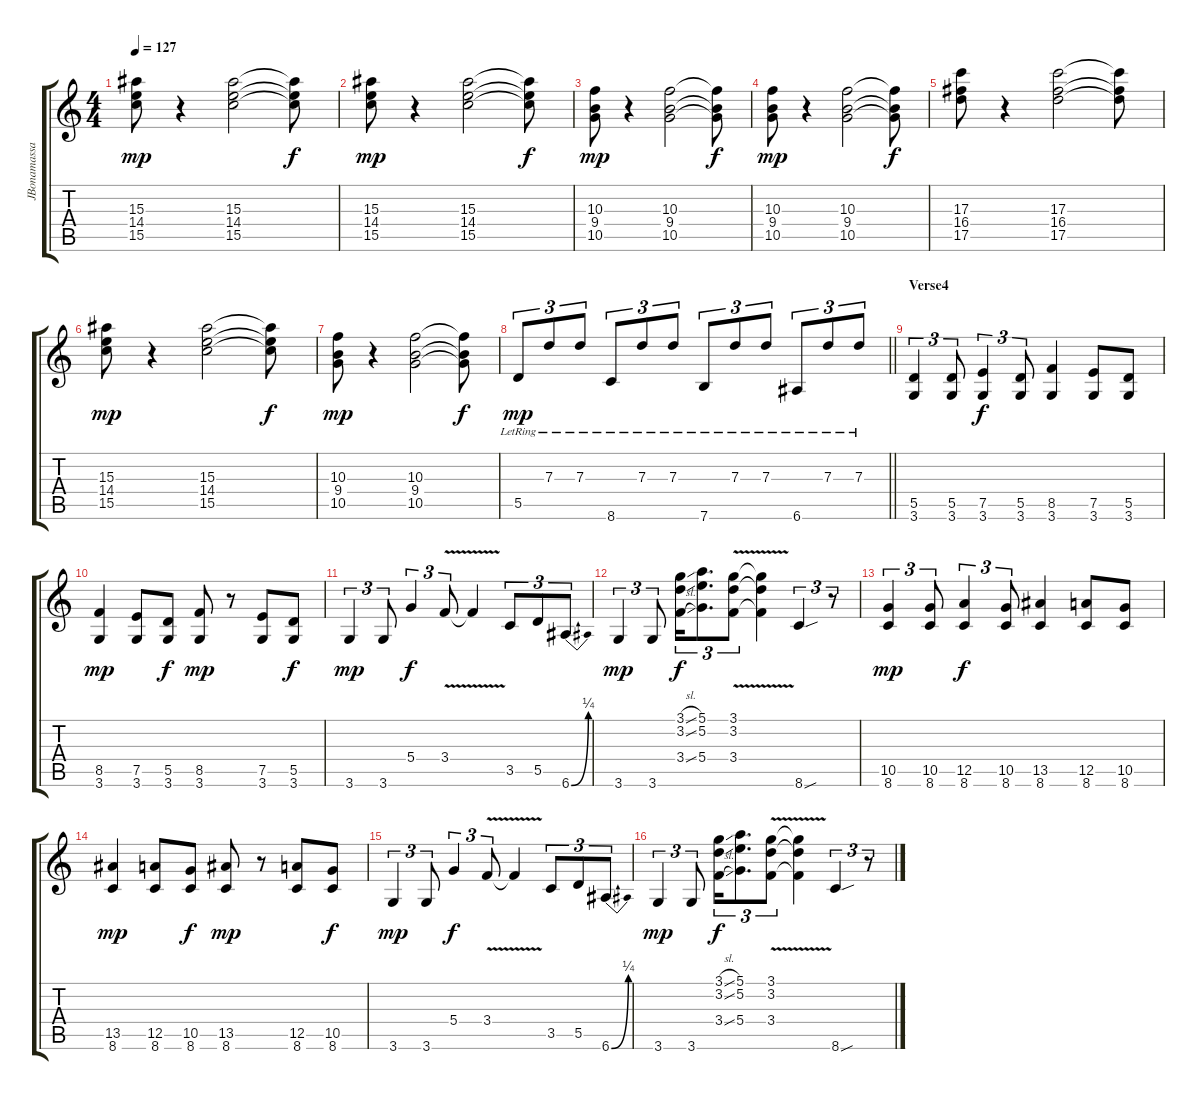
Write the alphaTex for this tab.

\track ("JBonamassa Rythm" "JBonamassa") {instrument overdrivenguitar}
\staff {score tabs}
\tuning (E4 B3 G3 D3 A2 E2) {hide}
\ts (4 4)
\tempo 127
\clef g2
\ks c
(15.3 14.4 15.5).8{dy mp instrument overdrivenguitar} r.4 (15.3 14.4 15.5).2 (15.3{t} 14.4{t} 15.5{t}).8{dy f} |
(15.3 14.4 15.5).8{dy mp} r.4 (15.3 14.4 15.5).2 (15.3{t} 14.4{t} 15.5{t}).8{dy f} |
(10.3 9.4 10.5).8{dy mp} r.4 (10.3 9.4 10.5).2 (10.3{t} 9.4{t} 10.5{t}).8{dy f} |
(10.3 9.4 10.5).8{dy mp} r.4 (10.3 9.4 10.5).2 (10.3{t} 9.4{t} 10.5{t}).8{dy f} |
(17.3 16.4 17.5).8 r.4 (17.3 16.4 17.5).2 (17.3{t} 16.4{t} 17.5{t}).8 |
(15.3 14.4 15.5).8{dy mp} r.4 (15.3 14.4 15.5).2 (15.3{t} 14.4{t} 15.5{t}).8{dy f} |
(10.3 9.4 10.5).8{dy mp} r.4 (10.3 9.4 10.5).2 (10.3{t} 9.4{t} 10.5{t}).8{dy f} |
\barLineRight lightlight
5.5{lr}.8{tu (3 2) dy mp instrument overdrivenguitar} 7.3{lr}.8{tu (3 2)} 7.3{lr}.8{tu (3 2)} 8.6{lr}.8{tu (3 2)} 7.3{lr}.8{tu (3 2)} 7.3{lr}.8{tu (3 2)} 7.6{lr}.8{tu (3 2)} 7.3{lr}.8{tu (3 2)} 7.3{lr}.8{tu (3 2)} 6.6{lr}.8{tu (3 2)} 7.3{lr}.8{tu (3 2)} 7.3{lr}.8{tu (3 2)} |
\section ("" "Verse4")
(5.5 3.6).4{tu (3 2)} (5.5 3.6).8{tu (3 2)} (7.5 3.6).4{tu (3 2) dy f} (5.5 3.6).8{tu (3 2)} (8.5 3.6).4 (7.5 3.6).8 (5.5 3.6).8 |
(8.5 3.6).4{dy mp} (7.5 3.6).8 (5.5 3.6).8{dy f} (8.5 3.6).8{dy mp} r.8 (7.5 3.6).8 (5.5 3.6).8{dy f} |
3.6.4{tu (3 2) dy mp} 3.6.8{tu (3 2)} 5.4.4{tu (3 2) dy f} 3.4{v}.8{tu (3 2)} 3.4{t}.4 3.5.8{tu (3 2)} 5.5.8{tu (3 2)} 6.6{be (bend 0 0 60 1)}.8{tu (3 2)} |
3.6.4{tu (3 2) dy mp} 3.6.8{tu (3 2)} (3.1{sl} 3.2{sl} 3.4{sl}).16{tu (3 2) dy f} (5.1 5.2 5.4).8{d tu (3 2)} (3.1 3.2 3.4{v}).8{tu (3 2)} (3.1{t} 3.2{t} 3.4{t}).4 8.6{sou}.4{tu (3 2)} r.8{tu (3 2)} |
(10.5 8.6).4{tu (3 2) dy mp} (10.5 8.6).8{tu (3 2)} (12.5 8.6).4{tu (3 2) dy f} (10.5 8.6).8{tu (3 2)} (13.5 8.6).4 (12.5 8.6).8 (10.5 8.6).8 |
(13.5 8.6).4{dy mp} (12.5 8.6).8 (10.5 8.6).8{dy f} (13.5 8.6).8{dy mp} r.8 (12.5 8.6).8 (10.5 8.6).8{dy f} |
3.6.4{tu (3 2) dy mp} 3.6.8{tu (3 2)} 5.4.4{tu (3 2) dy f} 3.4{v}.8{tu (3 2)} 3.4{t}.4 3.5.8{tu (3 2)} 5.5.8{tu (3 2)} 6.6{be (bend 0 0 60 1)}.8{tu (3 2)} |
3.6.4{tu (3 2) dy mp} 3.6.8{tu (3 2)} (3.1{sl} 3.2{sl} 3.4{sl}).16{tu (3 2) dy f} (5.1 5.2 5.4).8{d tu (3 2)} (3.1 3.2 3.4{v}).8{tu (3 2)} (3.1{t} 3.2{t} 3.4{t}).4 8.6{sou}.4{tu (3 2)} r.8{tu (3 2)}
